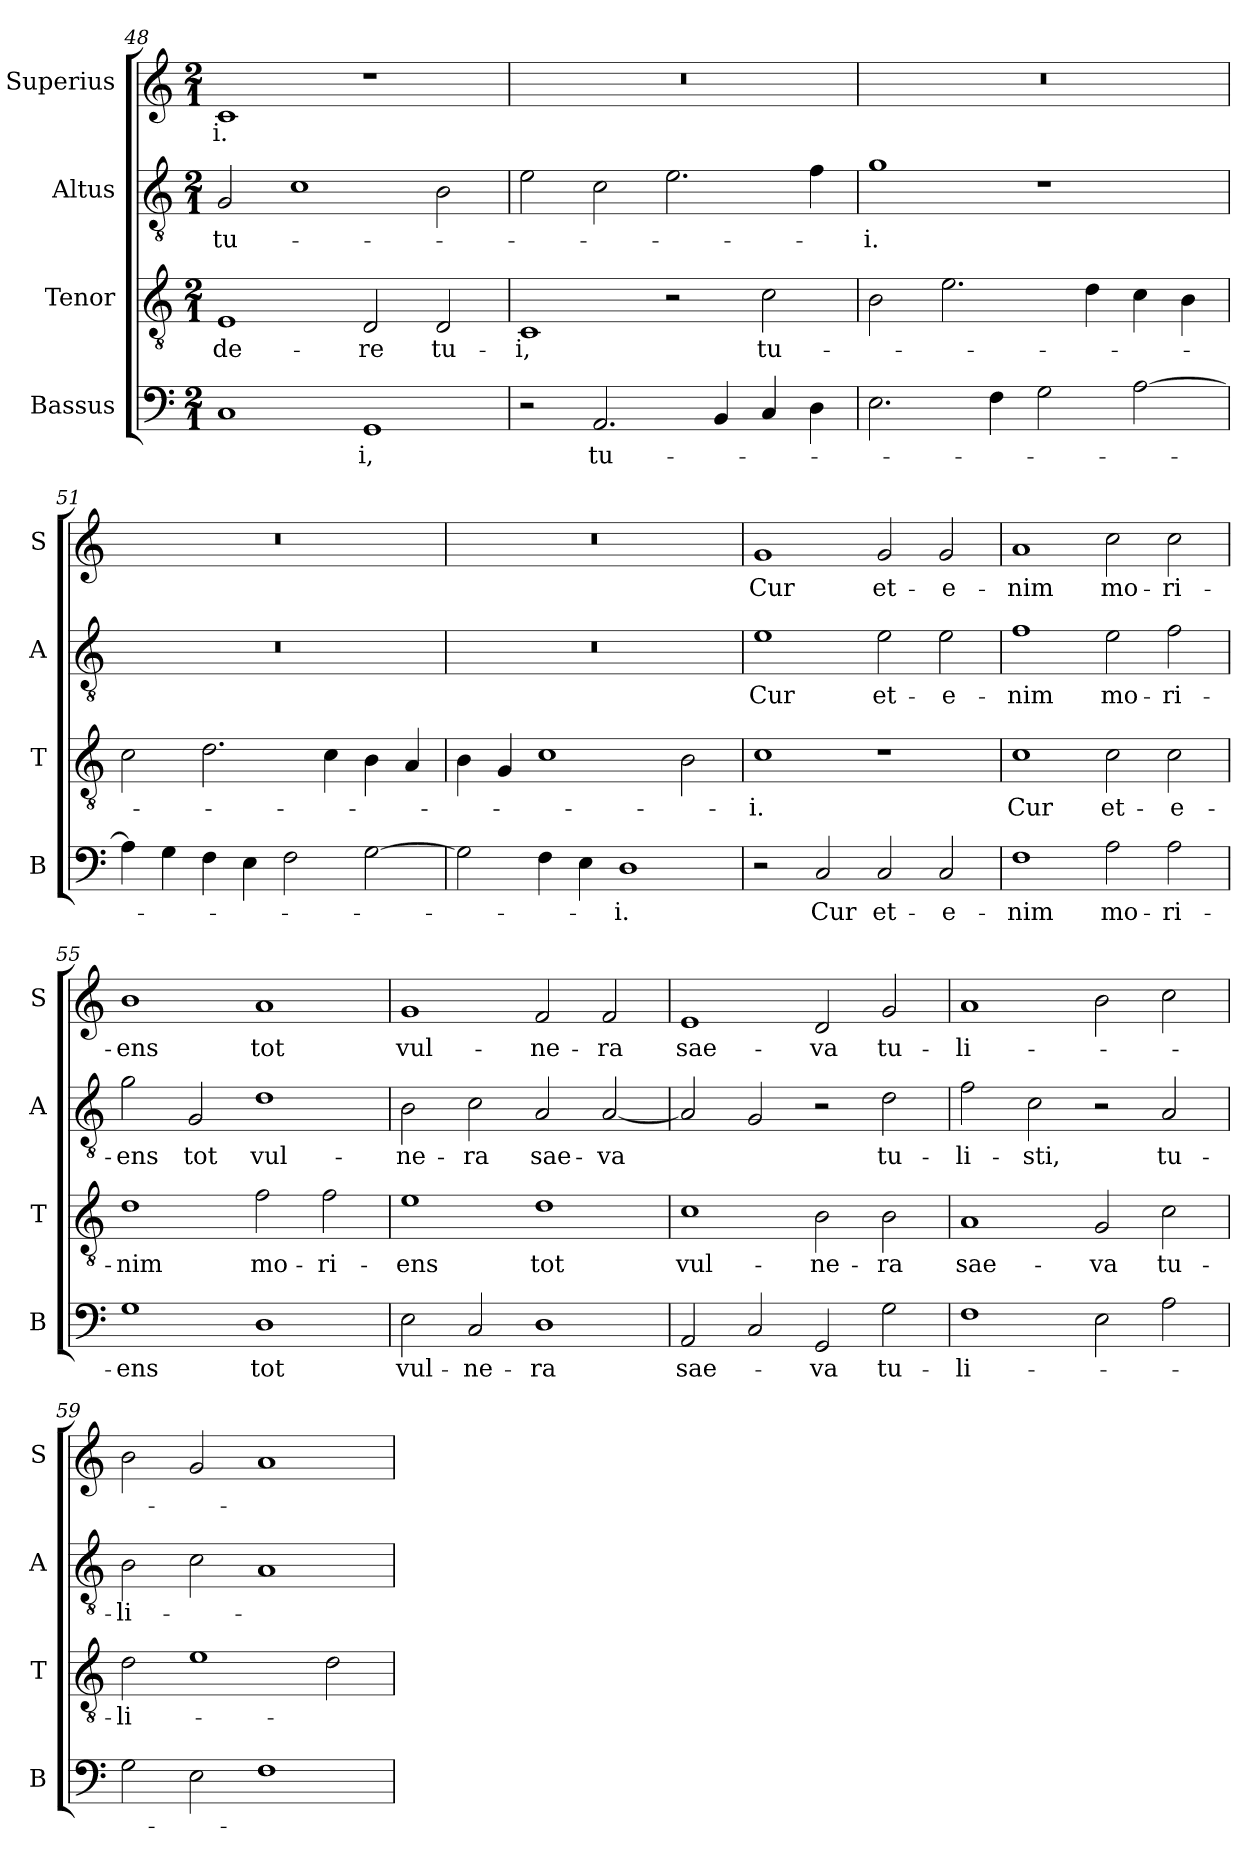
**kern	**text	**kern	**text	**kern	**text	**kern	**text
*part4	*part4	*part3	*part3	*part2	*part2	*part1	*part1
*staff4	*staff4	*staff3	*staff3	*staff2	*staff2	*staff1	*staff1
*I"Bassus	*	*I"Tenor	*	*I"Altus	*	*I"Superius	*
*I'B	*	*I'T	*	*I'A	*	*I'S	*
*clefF4	*	*clefGv2	*	*clefGv2	*	*clefG2	*
*k[]	*	*k[]	*	*k[]	*	*k[]	*
*M2/1	*	*M2/1	*	*M2/1	*	*M2/1	*
=48	=48	=48	=48	=48	=48	=48	=48
1C	.	1E	-de-	2G	tu-	1c	-i.
.	.	.	.	1c	.	.	.
1GG	-i,	2D	-re	.	.	1r	.
.	.	2D	tu-	2B	.	.	.
=49	=49	=49	=49	=49	=49	=49	=49
2r	.	1C	-i,	2e	.	0r	.
2.AA	tu-	.	.	2c	.	.	.
.	.	2r	.	2.e	.	.	.
4BB	.	.	.	.	.	.	.
4C	.	2c	tu-	.	.	.	.
4D	.	.	.	4f	.	.	.
=50	=50	=50	=50	=50	=50	=50	=50
2.E	.	2B	.	1g	-i.	0r	.
.	.	2.e	.	.	.	.	.
4F	.	.	.	.	.	.	.
2G	.	.	.	1r	.	.	.
.	.	4d	.	.	.	.	.
[2A	.	4c	.	.	.	.	.
.	.	4B	.	.	.	.	.
=51	=51	=51	=51	=51	=51	=51	=51
4A]	.	2c	.	0r	.	0r	.
4G	.	.	.	.	.	.	.
4F	.	2.d	.	.	.	.	.
4E	.	.	.	.	.	.	.
2F	.	.	.	.	.	.	.
.	.	4c	.	.	.	.	.
[2G	.	4B	.	.	.	.	.
.	.	4A	.	.	.	.	.
=52	=52	=52	=52	=52	=52	=52	=52
2G]	.	4B	.	0r	.	0r	.
.	.	4G	.	.	.	.	.
4F	.	1c	.	.	.	.	.
4E	.	.	.	.	.	.	.
1D	-i.	.	.	.	.	.	.
.	.	2B	.	.	.	.	.
=53	=53	=53	=53	=53	=53	=53	=53
2r	.	1c	-i.	1e	Cur	1g	Cur
2C	Cur	.	.	.	.	.	.
2C	et-	1r	.	2e	et-	2g	et-
2C	-e-	.	.	2e	-e-	2g	-e-
=54	=54	=54	=54	=54	=54	=54	=54
1F	-nim	1c	Cur	1f	-nim	1a	-nim
2A	mo-	2c	et-	2e	mo-	2cc	mo-
2A	-ri-	2c	-e-	2f	-ri-	2cc	-ri-
=55	=55	=55	=55	=55	=55	=55	=55
1G	-ens	1d	-nim	2g	-ens	1b	-ens
.	.	.	.	2G	tot	.	.
1D	tot	2f	mo-	1d	vul-	1a	tot
.	.	2f	-ri-	.	.	.	.
=56	=56	=56	=56	=56	=56	=56	=56
2E	vul-	1e	-ens	2B	-ne-	1g	vul-
2C	-ne-	.	.	2c	-ra	.	.
1D	-ra	1d	tot	2A	sae-	2f	-ne-
.	.	.	.	[2A	-va	2f	-ra
=57	=57	=57	=57	=57	=57	=57	=57
2AA	sae-	1c	vul-	2A]	.	1e	sae-
2C	.	.	.	2G	.	.	.
2GG	-va	2B	-ne-	2r	.	2d	-va
2G	tu-	2B	-ra	2d	tu-	2g	tu-
=58	=58	=58	=58	=58	=58	=58	=58
1F	-li-	1A	sae-	2f	-li-	1a	-li-
.	.	.	.	2c	-sti,	.	.
2E	.	2G	-va	2r	.	2b	.
2A	.	2c	tu-	2A	tu-	2cc	.
=59	=59	=59	=59	=59	=59	=59	=59
2G	.	2d	-li-	2B	-li-	2b	.
2E	.	1e	.	2c	.	2g	.
1F	.	.	.	1A	.	1a	.
.	.	2d	.	.	.	.	.
=	=	=	=	=	=	=	=
*-	*-	*-	*-	*-	*-	*-	*-
